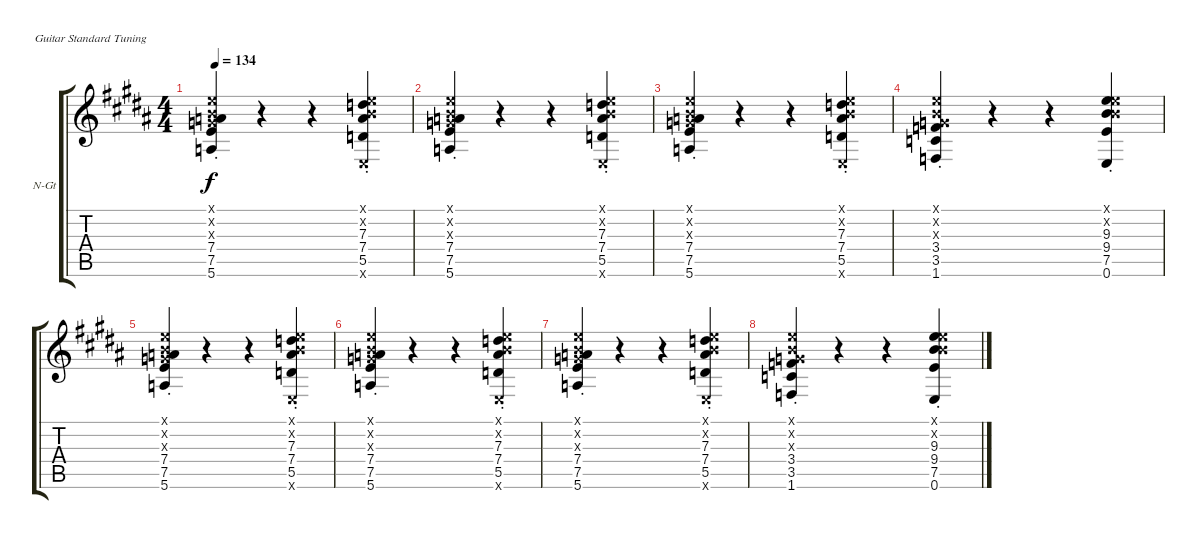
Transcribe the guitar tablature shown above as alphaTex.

\defaultSystemsLayout 4
\bracketExtendMode groupsimilarinstruments
\firstSystemTrackNameOrientation horizontal
\otherSystemsTrackNameOrientation horizontal
\track ("Cédric" "N-Gt") {instrument acousticguitarnylon}
\staff {score tabs}
\tuning (E4 B3 G3 D3 A2 E2)
\ts (4 4)
\tempo 134
\clef g2
\ks b
(5.6 7.5{st} 7.4 0.3{x} 0.2{x} 0.1{x}).4{dy f} r.4 r.4 (0.6{x} 5.5{st} 7.4 7.3 0.2{x} 0.1{x}).4 |
(5.6 7.5{st} 7.4 0.3{x} 0.2{x} 0.1{x}).4 r.4 r.4 (0.6{x} 5.5{st} 7.4 7.3 0.2{x} 0.1{x}).4 |
(5.6 7.5{st} 7.4 0.3{x} 0.2{x} 0.1{x}).4 r.4 r.4 (0.6{x} 5.5{st} 7.4 7.3 0.2{x} 0.1{x}).4 |
(1.6 3.5 3.4 0.3{x} 0.2{x} 0.1{st x}).4 r.4 r.4 (0.6{st} 7.5 9.4 9.3{st} 0.2{x} 0.1{x}).4 |
(5.6 7.5{st} 7.4 0.3{x} 0.2{x} 0.1{x}).4 r.4 r.4 (0.6{x} 5.5{st} 7.4 7.3 0.2{x} 0.1{x}).4 |
(5.6 7.5{st} 7.4 0.3{x} 0.2{x} 0.1{x}).4 r.4 r.4 (0.6{x} 5.5{st} 7.4 7.3 0.2{x} 0.1{x}).4 |
(5.6 7.5{st} 7.4 0.3{x} 0.2{x} 0.1{x}).4 r.4 r.4 (0.6{x} 5.5{st} 7.4 7.3 0.2{x} 0.1{x}).4 |
(1.6 3.5 3.4 0.3{x} 0.2{x} 0.1{st x}).4 r.4 r.4 (0.6{st} 7.5 9.4 9.3{st} 0.2{x} 0.1{x}).4
